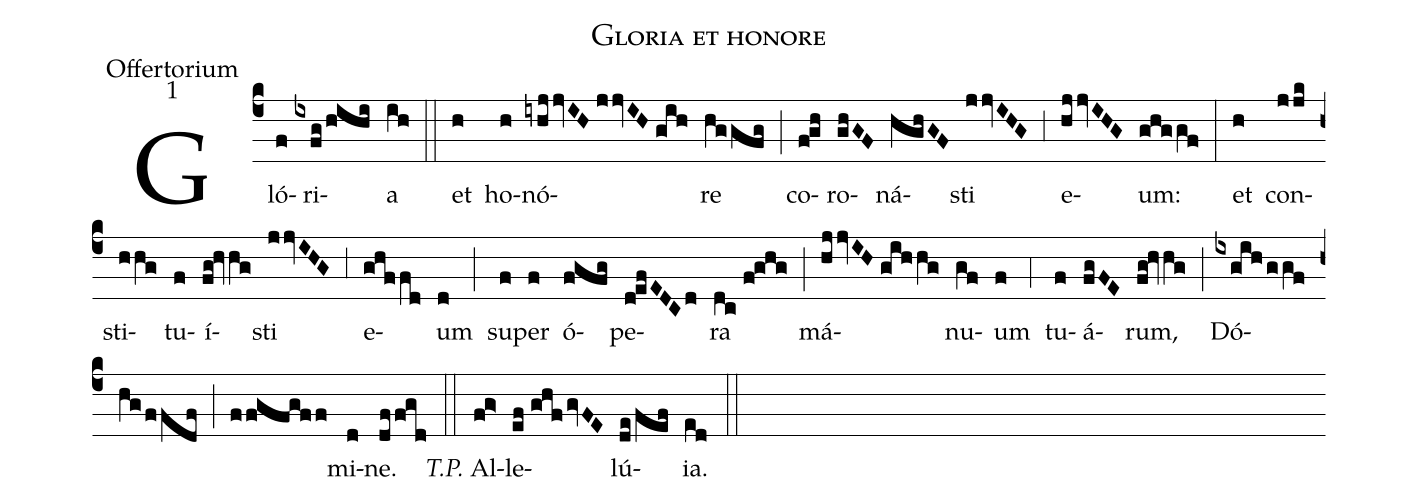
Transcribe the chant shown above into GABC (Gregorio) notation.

name:Gloria et honore;
office-part:Offertorium;
mode:1;
%%
(c4) Gló(f)ri(ixfg/hihi)a(ih) (::)
et(h) ho(h)nó(iyhjjvIH//jjvIH//gih)re(hggfg) (;) co(f!gh)ro(ghGF)ná(hghGF)sti(jjvIHG) (,3) e(hjjvIHG)um:(ghggf) (:)
et(h) con(jjk)sti(hhg)tu(f)í(fg!hvhg)sti(jjvIHG) (,3) e(ghffd)um(d) (;) su(f)per(f) ó(fgfg)pe(d!efEDCd)ra(dc//f!ghg) (;) má(hjjvIH//gihhg)nu(gf)um(f) (,4) tu(f)á(fgFE)rum,(fg!hvhg) (;) Dó(ixgih/ggf//hg/ffdf)(;)(ffgfgff)mi(d)ne.(dffgd) (::) <i>T.P.</i> Al(fg>)le(ef//ghf/gvFE)lú(de/fef)ia.(ed) (::)
